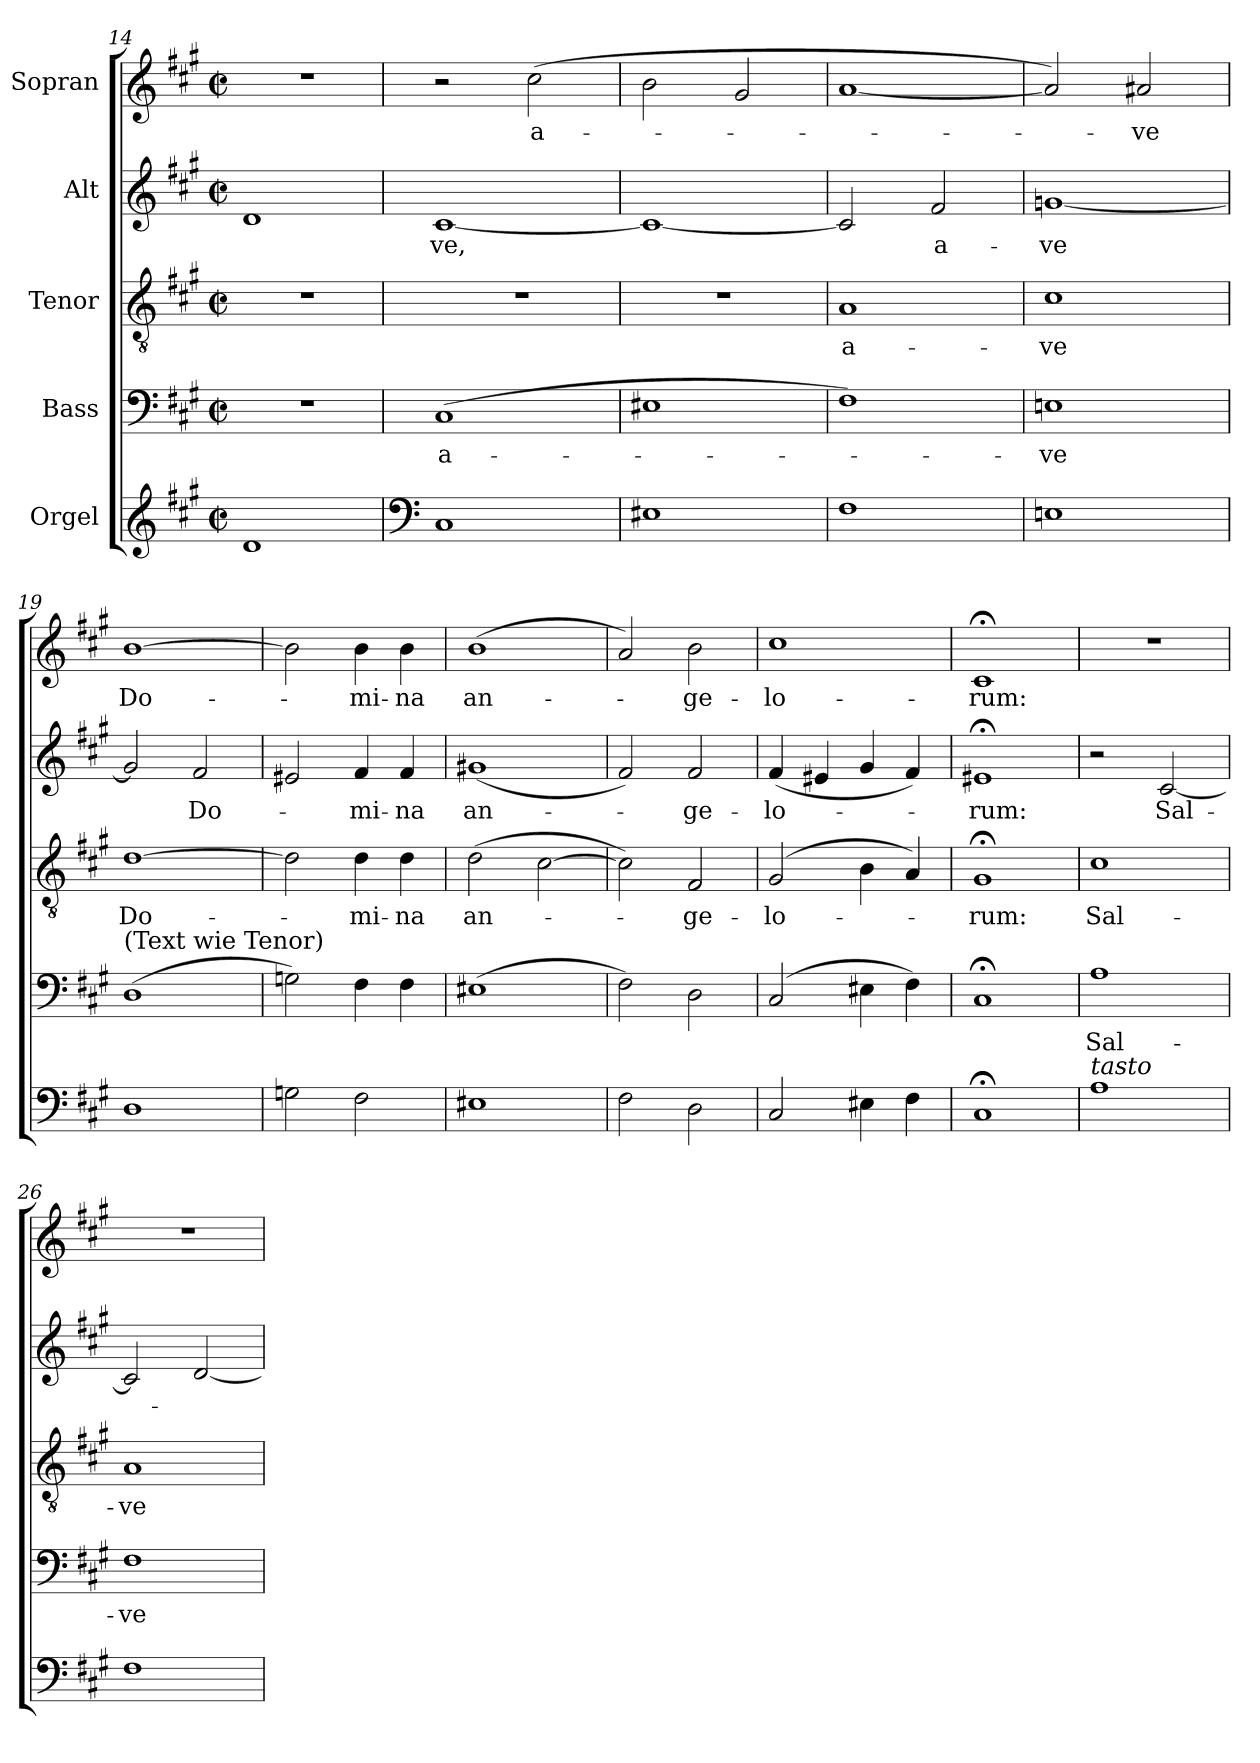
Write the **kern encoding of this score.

**kern	**kern	**text	**kern	**text	**kern	**text	**kern	**text
*part5	*part4	*part4	*part3	*part3	*part2	*part2	*part1	*part1
*staff5	*staff4	*staff4	*staff3	*staff3	*staff2	*staff2	*staff1	*staff1
*I"Orgel	*I"Bass	*	*I"Tenor	*	*I"Alt	*	*I"Sopran	*
*clefG2	*clefF4	*	*clefGv2	*	*clefG2	*	*clefG2	*
*k[f#c#g#]	*k[f#c#g#]	*	*k[f#c#g#]	*	*k[f#c#g#]	*	*k[f#c#g#]	*
*M2/2	*M2/2	*	*M2/2	*	*M2/2	*	*M2/2	*
*met(c|)	*met(c|)	*	*met(c|)	*	*met(c|)	*	*met(c|)	*
=14	=14	=14	=14	=14	=14	=14	=14	=14
1d	1r	.	1r	.	1d	.	1r	.
=15	=15	=15	=15	=15	=15	=15	=15	=15
*clefF4	*	*	*	*	*	*	*	*
!	!	!LO:LY:b	!	!	!	!LO:LY:b	!	!
1C#	(1C#	a-	1r	.	[1c#	-ve,	2r	.
!	!	!	!	!	!	!	!	!LO:LY:b
.	.	.	.	.	.	.	(2cc#\	a-
=16	=16	=16	=16	=16	=16	=16	=16	=16
1E#X	1E#X	.	1r	.	1c#_	.	2b\	.
.	.	.	.	.	.	.	2g#/	.
=17	=17	=17	=17	=17	=17	=17	=17	=17
!	!	!	!	!LO:LY:b	!	!	!	!
1F#	1F#)	.	1A	a-	2c#/]	.	[1a	.
!	!	!	!	!	!	!LO:LY:b	!	!
.	.	.	.	.	2f#/	a-	.	.
=18	=18	=18	=18	=18	=18	=18	=18	=18
!	!	!LO:LY:b	!	!LO:LY:b	!	!LO:LY:b	!	!
1En	1En	-ve	1c#	-ve	[1gn	-ve	2a/])	.
!	!	!	!	!	!	!	!	!LO:LY:b
.	.	.	.	.	.	.	2a#X/	-ve
!!LO:PB:g=z
=19	=19	=19	=19	=19	=19	=19	=19	=19
!	!LO:TX:a:t=(Text wie Tenor)	!	!	!	!	!	!	!
!	!	!	!	!LO:LY:b	!	!	!	!LO:LY:b
1D	(1D	.	[1d	Do-	2g/]	.	[1b	Do-
!	!	!	!	!	!	!LO:LY:b	!	!
.	.	.	.	.	2f#/	Do-	.	.
=20	=20	=20	=20	=20	=20	=20	=20	=20
2Gn\	2Gn\)	.	2d\]	.	2e#X/	.	2b\]	.
!	!	!	!	!LO:LY:b	!	!LO:LY:b	!	!LO:LY:b
2F#\	4F#\	.	4d\	-mi-	4f#/	-mi-	4b\	-mi-
!	!	!	!	!LO:LY:b	!	!LO:LY:b	!	!LO:LY:b
.	4F#\	.	4d\	-na	4f#/	-na	4b\	-na
=21	=21	=21	=21	=21	=21	=21	=21	=21
!	!	!	!	!LO:LY:b	!	!LO:LY:b	!	!LO:LY:b
1E#X	(1E#X	.	(2d\	an-	(1g#X	an-	(1b	an-
.	.	.	[2c#\	.	.	.	.	.
=22	=22	=22	=22	=22	=22	=22	=22	=22
2F#\	2F#\)	.	2c#\])	.	2f#/)	.	2a/)	.
!	!	!	!	!LO:LY:b	!	!LO:LY:b	!	!LO:LY:b
2D\	2D\	.	2F#/	-ge-	2f#/	-ge-	2b\	-ge-
=23	=23	=23	=23	=23	=23	=23	=23	=23
!	!	!	!	!LO:LY:b	!	!LO:LY:b	!	!LO:LY:b
2C#/	(2C#/	.	(2G#/	-lo-	(4f#/	-lo-	1cc#	-lo-
.	.	.	.	.	4e#X/	.	.	.
4E#X\	4E#X\	.	4B\	.	4g#/	.	.	.
4F#\	4F#\)	.	4A/)	.	4f#/)	.	.	.
=24	=24	=24	=24	=24	=24	=24	=24	=24
!	!	!	!	!LO:LY:b	!	!LO:LY:b	!	!LO:LY:b
1C#;<	1C#;<	.	1G#;<	-rum:	1e#X;<	-rum:	1c#;<	-rum:
!!LO:LB:g=z
=25	=25	=25	=25	=25	=25	=25	=25	=25
!LO:TX:a:i:t=tasto	!	!	!	!	!	!	!	!
!	!	!LO:LY:b	!	!LO:LY:b	!	!	!	!
1A	1A	Sal-	1c#	Sal-	2r	.	1r	.
!	!	!	!	!	!	!LO:LY:b	!	!
.	.	.	.	.	[2c#/	Sal-	.	.
=26	=26	=26	=26	=26	=26	=26	=26	=26
!	!	!LO:LY:b	!	!LO:LY:b	!	!	!	!
1F#	1F#	-ve	1A	-ve	2c#/]	.	1r	.
.	.	.	.	.	[2d/	.	.	.
=	=	=	=	=	=	=	=	=
*-	*-	*-	*-	*-	*-	*-	*-	*-
